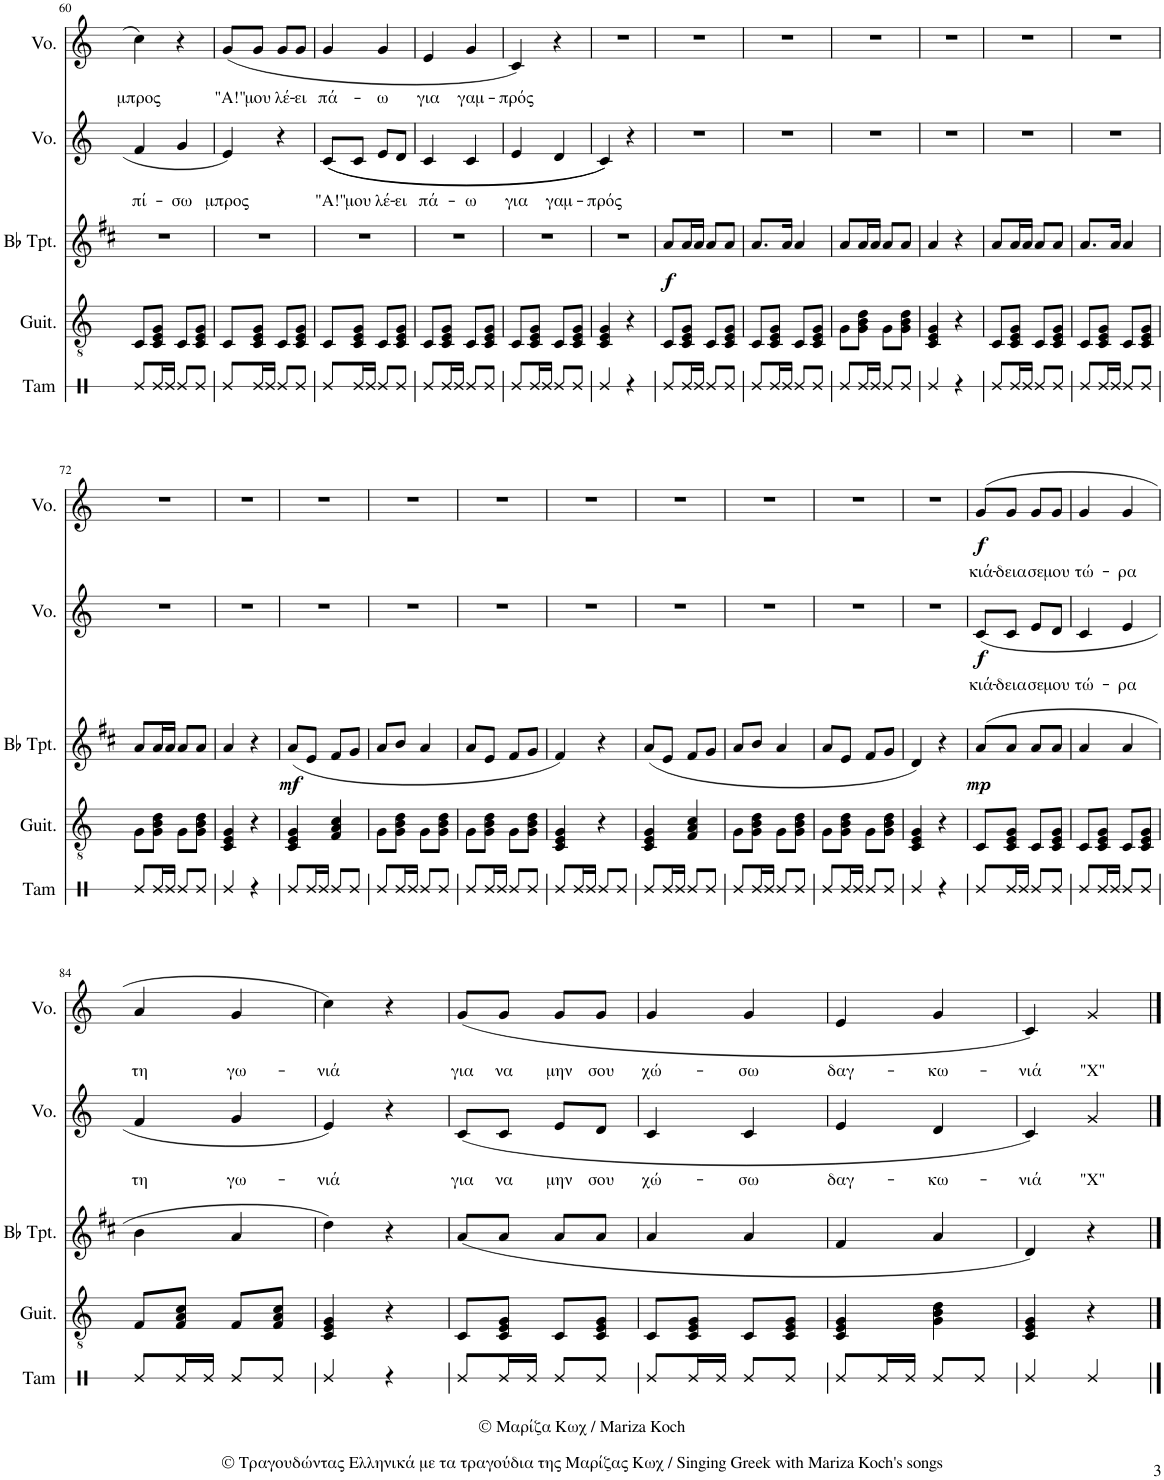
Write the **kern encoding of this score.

**kern	**kern	**kern	**dynam	**kern	**text	**dynam	**kern	**text	**dynam
*part5	*part4	*part3	*part3	*part2	*part2	*part2	*part1	*part1	*part1
*staff5	*staff4	*staff3	*staff3	*staff2	*staff2	*staff2	*staff1	*staff1	*staff1
*I"Tam-Tam	*I"Ακουστική Κιθάρα	*I"Σιb Τρομπέτα	*	*I"Φωνή	*	*	*I"Φωνή	*	*
*I'Tam	*	*	*	*	*	*	*	*	*
!!LO:PB:g=z
*clefX	*clefGv2	*clefG2	*	*clefG2	*	*	*clefG2	*	*
*	*	*Trd1c2	*	*	*	*	*	*	*
*k[]	*k[]	*k[f#c#]	*	*k[]	*	*	*k[]	*	*
*M2/4	*M2/4	*M2/4	*	*M2/4	*	*	*M2/4	*	*
=60	=60	=60	=60	=60	=60	=60	=60	=60	=60
!	!	!	!	!	!LO:LY:b	!	!	!LO:LY:b	!
8Re/L	8C/L	2r	.	4f/	πί-	.	4cc\	μπρος	.
16Re/L	8C/ 8E/ 8G/J	.	.	.	.	.	.	.	.
16Re/JJ	.	.	.	.	.	.	.	.	.
!	!	!	!	!	!LO:LY:b	!	!	!	!
8Re/L	8C/L	.	.	4g/	-σω	.	4r	.	.
8Re/J	8C/ 8E/ 8G/J	.	.	.	.	.	.	.	.
=61	=61	=61	=61	=61	=61	=61	=61	=61	=61
!	!	!	!	!	!LO:LY:b	!	!	!LO:LY:b	!
8Re/L	8C/L	2r	.	4e/	μπρος	.	(8g/L	"Α!"	.
!	!	!	!	!	!	!	!	!LO:LY:b	!
16Re/L	8C/ 8E/ 8G/J	.	.	.	.	.	8g/J	μου	.
16Re/JJ	.	.	.	.	.	.	.	.	.
!	!	!	!	!	!	!	!	!LO:LY:b	!
8Re/L	8C/L	.	.	4r	.	.	8g/L	λέ-	.
!	!	!	!	!	!	!	!	!LO:LY:b	!
8Re/J	8C/ 8E/ 8G/J	.	.	.	.	.	8g/J	-ει	.
=62	=62	=62	=62	=62	=62	=62	=62	=62	=62
!	!	!	!	!	!LO:LY:b	!	!	!LO:LY:b	!
8Re/L	8C/L	2r	.	((8c/L	"Α!"	.	4g/	πά-	.
!	!	!	!	!	!LO:LY:b	!	!	!	!
16Re/L	8C/ 8E/ 8G/J	.	.	8c/J	μου	.	.	.	.
16Re/JJ	.	.	.	.	.	.	.	.	.
!	!	!	!	!	!LO:LY:b	!	!	!LO:LY:b	!
8Re/L	8C/L	.	.	8e/L	λέ-	.	4g/	-ω	.
!	!	!	!	!	!LO:LY:b	!	!	!	!
8Re/J	8C/ 8E/ 8G/J	.	.	8d/J	-ει	.	.	.	.
=63	=63	=63	=63	=63	=63	=63	=63	=63	=63
!	!	!	!	!	!LO:LY:b	!	!	!LO:LY:b	!
8Re/L	8C/L	2r	.	4c/	πά-	.	4e/	για	.
16Re/L	8C/ 8E/ 8G/J	.	.	.	.	.	.	.	.
16Re/JJ	.	.	.	.	.	.	.	.	.
!	!	!	!	!	!LO:LY:b	!	!	!LO:LY:b	!
8Re/L	8C/L	.	.	4c/	-ω	.	4g/	γαμ-	.
8Re/J	8C/ 8E/ 8G/J	.	.	.	.	.	.	.	.
=64	=64	=64	=64	=64	=64	=64	=64	=64	=64
!	!	!	!	!	!LO:LY:b	!	!	!LO:LY:b	!
8Re/L	8C/L	2r	.	4e/	για	.	4c/)	-πρός	.
16Re/L	8C/ 8E/ 8G/J	.	.	.	.	.	.	.	.
16Re/JJ	.	.	.	.	.	.	.	.	.
!	!	!	!	!	!LO:LY:b	!	!	!	!
8Re/L	8C/L	.	.	4d/	γαμ-	.	4r	.	.
8Re/J	8C/ 8E/ 8G/J	.	.	.	.	.	.	.	.
=65	=65	=65	=65	=65	=65	=65	=65	=65	=65
!	!	!	!	!	!LO:LY:b	!	!	!	!
4Re/	4C/ 4E/ 4G/	2r	.	4c/))	-πρός	.	2r	.	.
4r	4r	.	.	4r	.	.	.	.	.
=66	=66	=66	=66	=66	=66	=66	=66	=66	=66
!	!	!	!LO:DY:b	!	!	!	!	!	!
8Re/L	8C/L	8a/L	f	2r	.	.	2r	.	.
16Re/L	8C/ 8E/ 8G/J	16a/L	.	.	.	.	.	.	.
16Re/JJ	.	16a/JJ	.	.	.	.	.	.	.
8Re/L	8C/L	8a/L	.	.	.	.	.	.	.
8Re/J	8C/ 8E/ 8G/J	8a/J	.	.	.	.	.	.	.
=67	=67	=67	=67	=67	=67	=67	=67	=67	=67
8Re/L	8C/L	8.a/L	.	2r	.	.	2r	.	.
16Re/L	8C/ 8E/ 8G/J	.	.	.	.	.	.	.	.
16Re/JJ	.	16a/Jk	.	.	.	.	.	.	.
8Re/L	8C/L	4a/	.	.	.	.	.	.	.
8Re/J	8C/ 8E/ 8G/J	.	.	.	.	.	.	.	.
=68	=68	=68	=68	=68	=68	=68	=68	=68	=68
8Re/L	8G\L	8a/L	.	2r	.	.	2r	.	.
16Re/L	8G\ 8B\ 8d\J	16a/L	.	.	.	.	.	.	.
16Re/JJ	.	16a/JJ	.	.	.	.	.	.	.
8Re/L	8G\L	8a/L	.	.	.	.	.	.	.
8Re/J	8G\ 8B\ 8d\J	8a/J	.	.	.	.	.	.	.
=69	=69	=69	=69	=69	=69	=69	=69	=69	=69
4Re/	4C/ 4E/ 4G/	4a/	.	2r	.	.	2r	.	.
4r	4r	4r	.	.	.	.	.	.	.
=70	=70	=70	=70	=70	=70	=70	=70	=70	=70
8Re/L	8C/L	8a/L	.	2r	.	.	2r	.	.
16Re/L	8C/ 8E/ 8G/J	16a/L	.	.	.	.	.	.	.
16Re/JJ	.	16a/JJ	.	.	.	.	.	.	.
8Re/L	8C/L	8a/L	.	.	.	.	.	.	.
8Re/J	8C/ 8E/ 8G/J	8a/J	.	.	.	.	.	.	.
=71	=71	=71	=71	=71	=71	=71	=71	=71	=71
8Re/L	8C/L	8.a/L	.	2r	.	.	2r	.	.
16Re/L	8C/ 8E/ 8G/J	.	.	.	.	.	.	.	.
16Re/JJ	.	16a/Jk	.	.	.	.	.	.	.
8Re/L	8C/L	4a/	.	.	.	.	.	.	.
8Re/J	8C/ 8E/ 8G/J	.	.	.	.	.	.	.	.
!!LO:LB:g=z
=72	=72	=72	=72	=72	=72	=72	=72	=72	=72
8Re/L	8G\L	8a/L	.	2r	.	.	2r	.	.
16Re/L	8G\ 8B\ 8d\J	16a/L	.	.	.	.	.	.	.
16Re/JJ	.	16a/JJ	.	.	.	.	.	.	.
8Re/L	8G\L	8a/L	.	.	.	.	.	.	.
8Re/J	8G\ 8B\ 8d\J	8a/J	.	.	.	.	.	.	.
=73	=73	=73	=73	=73	=73	=73	=73	=73	=73
4Re/	4C/ 4E/ 4G/	4a/	.	2r	.	.	2r	.	.
4r	4r	4r	.	.	.	.	.	.	.
=74	=74	=74	=74	=74	=74	=74	=74	=74	=74
!	!	!	!LO:DY:b	!	!	!	!	!	!
8Re/L	4C/ 4E/ 4G/	(8a/L	mf	2r	.	.	2r	.	.
16Re/L	.	8e/J	.	.	.	.	.	.	.
16Re/JJ	.	.	.	.	.	.	.	.	.
8Re/L	4F/ 4A/ 4c/	8f#/L	.	.	.	.	.	.	.
8Re/J	.	8g/J	.	.	.	.	.	.	.
=75	=75	=75	=75	=75	=75	=75	=75	=75	=75
8Re/L	8G\L	8a/L	.	2r	.	.	2r	.	.
16Re/L	8G\ 8B\ 8d\J	8b/J	.	.	.	.	.	.	.
16Re/JJ	.	.	.	.	.	.	.	.	.
8Re/L	8G\L	4a/	.	.	.	.	.	.	.
8Re/J	8G\ 8B\ 8d\J	.	.	.	.	.	.	.	.
=76	=76	=76	=76	=76	=76	=76	=76	=76	=76
8Re/L	8G\L	8a/L	.	2r	.	.	2r	.	.
16Re/L	8G\ 8B\ 8d\J	8e/J	.	.	.	.	.	.	.
16Re/JJ	.	.	.	.	.	.	.	.	.
8Re/L	8G\L	8f#/L	.	.	.	.	.	.	.
8Re/J	8G\ 8B\ 8d\J	8g/J	.	.	.	.	.	.	.
=77	=77	=77	=77	=77	=77	=77	=77	=77	=77
8Re/L	4C/ 4E/ 4G/	4f#/)	.	2r	.	.	2r	.	.
16Re/L	.	.	.	.	.	.	.	.	.
16Re/JJ	.	.	.	.	.	.	.	.	.
8Re/L	4r	4r	.	.	.	.	.	.	.
8Re/J	.	.	.	.	.	.	.	.	.
=78	=78	=78	=78	=78	=78	=78	=78	=78	=78
8Re/L	4C/ 4E/ 4G/	(8a/L	.	2r	.	.	2r	.	.
16Re/L	.	8e/J	.	.	.	.	.	.	.
16Re/JJ	.	.	.	.	.	.	.	.	.
8Re/L	4F/ 4A/ 4c/	8f#/L	.	.	.	.	.	.	.
8Re/J	.	8g/J	.	.	.	.	.	.	.
=79	=79	=79	=79	=79	=79	=79	=79	=79	=79
8Re/L	8G\L	8a/L	.	2r	.	.	2r	.	.
16Re/L	8G\ 8B\ 8d\J	8b/J	.	.	.	.	.	.	.
16Re/JJ	.	.	.	.	.	.	.	.	.
8Re/L	8G\L	4a/	.	.	.	.	.	.	.
8Re/J	8G\ 8B\ 8d\J	.	.	.	.	.	.	.	.
=80	=80	=80	=80	=80	=80	=80	=80	=80	=80
8Re/L	8G\L	8a/L	.	2r	.	.	2r	.	.
16Re/L	8G\ 8B\ 8d\J	8e/J	.	.	.	.	.	.	.
16Re/JJ	.	.	.	.	.	.	.	.	.
8Re/L	8G\L	8f#/L	.	.	.	.	.	.	.
8Re/J	8G\ 8B\ 8d\J	8g/J	.	.	.	.	.	.	.
=81	=81	=81	=81	=81	=81	=81	=81	=81	=81
4Re/	4C/ 4E/ 4G/	4d/)	.	2r	.	.	2r	.	.
4r	4r	4r	.	.	.	.	.	.	.
=82	=82	=82	=82	=82	=82	=82	=82	=82	=82
!	!	!	!LO:DY:b	!	!LO:LY:b	!LO:DY:b	!	!LO:LY:b	!LO:DY:b
8Re/L	8C/L	(8a/L	mp	(8c/L	κιά-	f	(8g/L	κιά-	f
!	!	!	!	!	!LO:LY:b	!	!	!LO:LY:b	!
16Re/L	8C/ 8E/ 8G/J	8a/J	.	8c/J	-δεια	.	8g/J	-δεια	.
16Re/JJ	.	.	.	.	.	.	.	.	.
!	!	!	!	!	!LO:LY:b	!	!	!LO:LY:b	!
8Re/L	8C/L	8a/L	.	8e/L	σε	.	8g/L	σε	.
!	!	!	!	!	!LO:LY:b	!	!	!LO:LY:b	!
8Re/J	8C/ 8E/ 8G/J	8a/J	.	8d/J	μου	.	8g/J	μου	.
=83	=83	=83	=83	=83	=83	=83	=83	=83	=83
!	!	!	!	!	!LO:LY:b	!	!	!LO:LY:b	!
8Re/L	8C/L	4a/	.	4c/	τώ-	.	4g/	τώ-	.
16Re/L	8C/ 8E/ 8G/J	.	.	.	.	.	.	.	.
16Re/JJ	.	.	.	.	.	.	.	.	.
!	!	!	!	!	!LO:LY:b	!	!	!LO:LY:b	!
8Re/L	8C/L	4a/	.	4e/	-ρα	.	4g/	-ρα	.
8Re/J	8C/ 8E/ 8G/J	.	.	.	.	.	.	.	.
!!LO:LB:g=z
=84	=84	=84	=84	=84	=84	=84	=84	=84	=84
!	!	!	!	!	!LO:LY:b	!	!	!LO:LY:b	!
8Re/L	8F/L	4b\	.	4f/	τη	.	4a/	τη	.
16Re/L	8F/ 8A/ 8c/J	.	.	.	.	.	.	.	.
16Re/JJ	.	.	.	.	.	.	.	.	.
!	!	!	!	!	!LO:LY:b	!	!	!LO:LY:b	!
8Re/L	8F/L	4a/	.	4g/	γω-	.	4g/	γω-	.
8Re/J	8F/ 8A/ 8c/J	.	.	.	.	.	.	.	.
=85	=85	=85	=85	=85	=85	=85	=85	=85	=85
!	!	!	!	!	!LO:LY:b	!	!	!LO:LY:b	!
4Re/	4C/ 4E/ 4G/	4dd\)	.	4e/)	-νιά	.	4cc\)	-νιά	.
4r	4r	4r	.	4r	.	.	4r	.	.
=86	=86	=86	=86	=86	=86	=86	=86	=86	=86
!	!	!	!	!	!LO:LY:b	!	!	!LO:LY:b	!
8Re/L	8C/L	(8a/L	.	(8c/L	για	.	(8g/L	για	.
!	!	!	!	!	!LO:LY:b	!	!	!LO:LY:b	!
16Re/L	8C/ 8E/ 8G/J	8a/J	.	8c/J	να	.	8g/J	να	.
16Re/JJ	.	.	.	.	.	.	.	.	.
!	!	!	!	!	!LO:LY:b	!	!	!LO:LY:b	!
8Re/L	8C/L	8a/L	.	8e/L	μην	.	8g/L	μην	.
!	!	!	!	!	!LO:LY:b	!	!	!LO:LY:b	!
8Re/J	8C/ 8E/ 8G/J	8a/J	.	8d/J	σου	.	8g/J	σου	.
=87	=87	=87	=87	=87	=87	=87	=87	=87	=87
!	!	!	!	!	!LO:LY:b	!	!	!LO:LY:b	!
8Re/L	8C/L	4a/	.	4c/	χώ-	.	4g/	χώ-	.
16Re/L	8C/ 8E/ 8G/J	.	.	.	.	.	.	.	.
16Re/JJ	.	.	.	.	.	.	.	.	.
!	!	!	!	!	!LO:LY:b	!	!	!LO:LY:b	!
8Re/L	8C/L	4a/	.	4c/	-σω	.	4g/	-σω	.
8Re/J	8C/ 8E/ 8G/J	.	.	.	.	.	.	.	.
=88	=88	=88	=88	=88	=88	=88	=88	=88	=88
!	!	!	!	!	!LO:LY:b	!	!	!LO:LY:b	!
8Re/L	4C/ 4E/ 4G/	4f#/	.	4e/	δαγ-	.	4e/	δαγ-	.
16Re/L	.	.	.	.	.	.	.	.	.
16Re/JJ	.	.	.	.	.	.	.	.	.
!	!	!	!	!	!LO:LY:b	!	!	!LO:LY:b	!
8Re/L	4G\ 4B\ 4d\	4a/	.	4d/	-κω-	.	4g/	-κω-	.
8Re/J	.	.	.	.	.	.	.	.	.
=89	=89	=89	=89	=89	=89	=89	=89	=89	=89
!	!	!	!	!	!LO:LY:b	!	!	!LO:LY:b	!
4Re/	4C/ 4E/ 4G/	4d/)	.	4c/)	-νιά	.	4c/)	-νιά	.
!	!	!	!	!	!LO:LY:b	!	!	!LO:LY:b	!
4Re/	4r	4r	.	4g/	"Χ"	.	4g/	"Χ"	.
==	==	==	==	==	==	==	==	==	==
*-	*-	*-	*-	*-	*-	*-	*-	*-	*-
